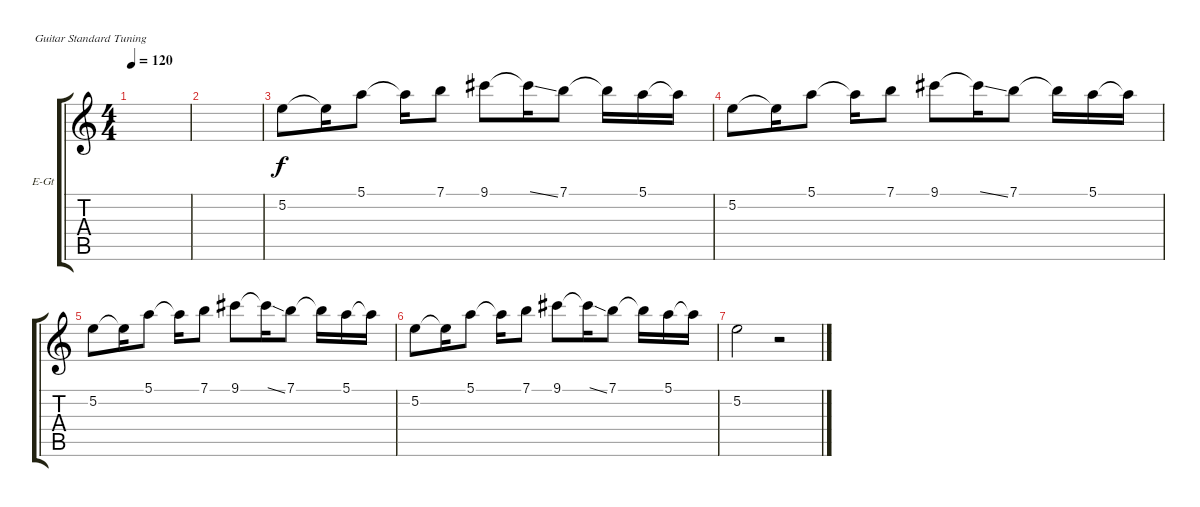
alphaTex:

\defaultSystemsLayout 4
\bracketExtendMode groupsimilarinstruments
\firstSystemTrackNameOrientation horizontal
\otherSystemsTrackNameOrientation horizontal
\track ("Electric Guitar" "E-Gt") {instrument overdrivenguitar}
\staff {score tabs}
\tuning (E4 B3 G3 D3 A2 E2)
\ts (4 4)
\tempo 120
\clef g2
\ks c
|
|
5.2.8 5.2{t}.16 5.1.8 5.1{t}.16 7.1.8 9.1.8 9.1{ss t}.16 7.1.8 7.1{t}.16 5.1.16 5.1{t}.16 |
5.2.8 5.2{t}.16 5.1.8 5.1{t}.16 7.1.8 9.1.8 9.1{ss t}.16 7.1.8 7.1{t}.16 5.1.16 5.1{t}.16 |
5.2.8 5.2{t}.16 5.1.8 5.1{t}.16 7.1.8 9.1.8 9.1{ss t}.16 7.1.8 7.1{t}.16 5.1.16 5.1{t}.16 |
5.2.8 5.2{t}.16 5.1.8 5.1{t}.16 7.1.8 9.1.8 9.1{ss t}.16 7.1.8 7.1{t}.16 5.1.16 5.1{t}.16 |
5.2.2 r.2
